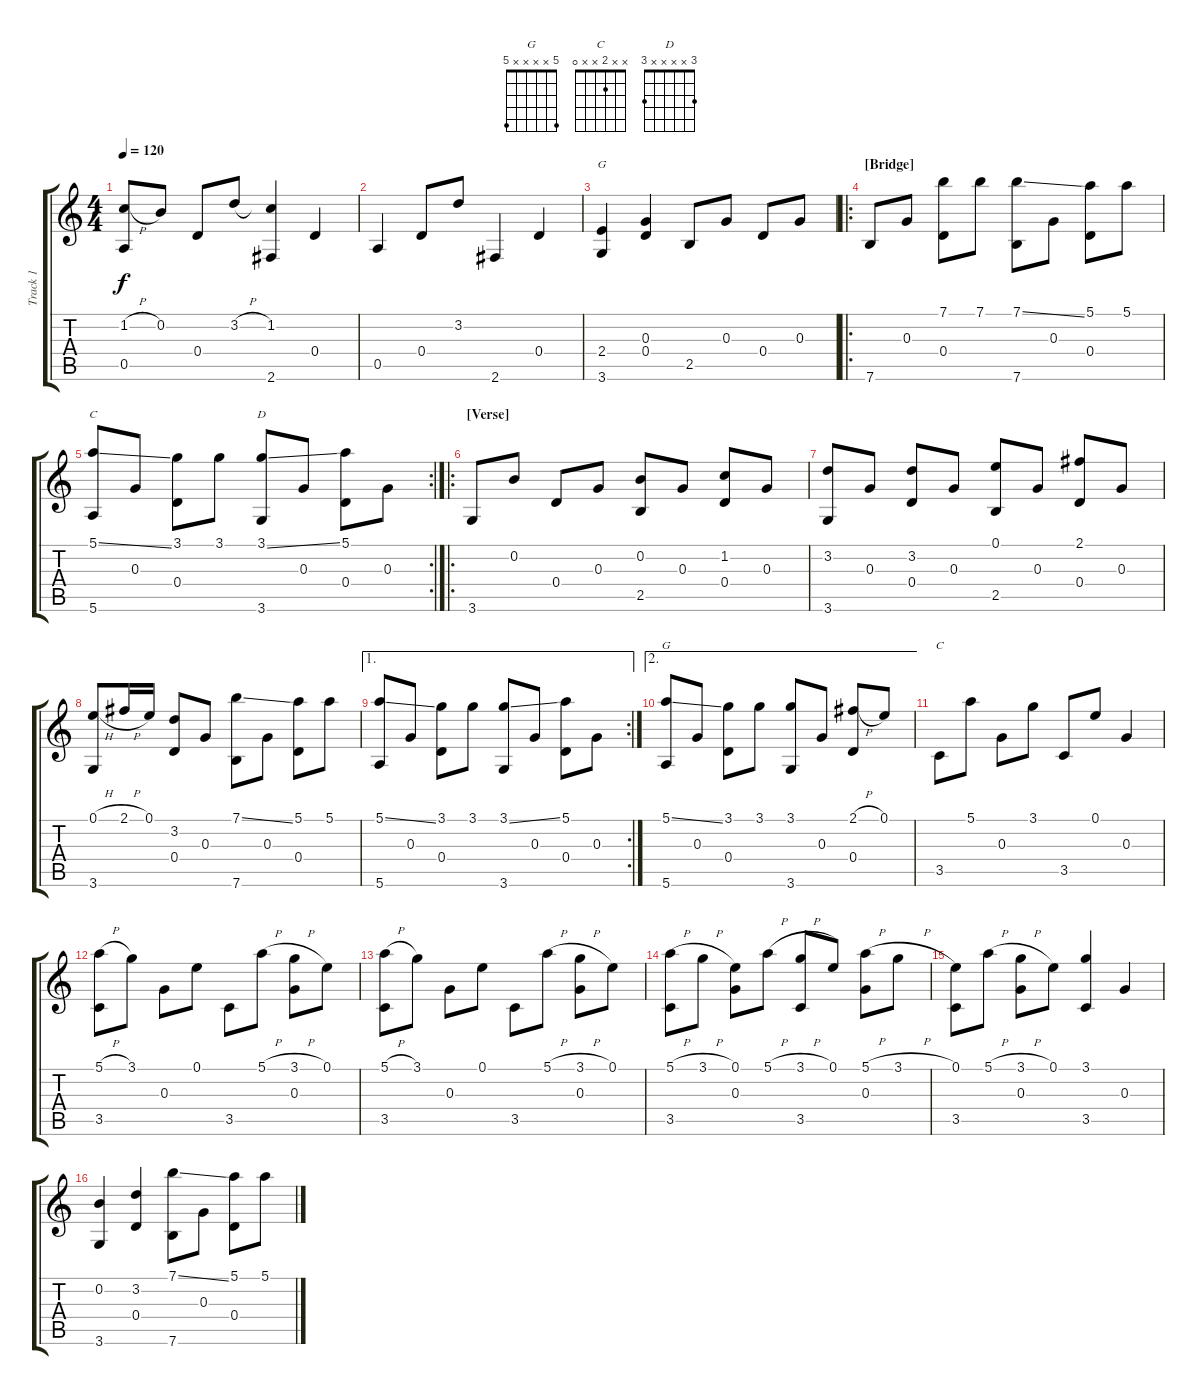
\track ("Track 1" "Track 1") {instrument acousticguitarsteel}
\staff {score tabs}
\tuning (E4 B3 G3 D3 A2 E2) {hide}
\chord ("G" x x 2 x x 0)
\chord ("C" 5 x x x x 5)
\chord ("D" 3 x x x x 3)
\chord ("G" 5 x x x x 5)
\chord ("C" x x 2 x x 0)
\ts (4 4)
\tempo 120
\clef g2
\ks c
(1.2{h} 0.5).8{dy f} 0.2.8 0.4.8 3.2{h}.8 (1.2 2.6).4 0.4.4 |
0.5.4 0.4.8 3.2.8 2.6.4 0.4.4 |
(2.4 3.6).4{ch "G"} (0.3 0.4).4 2.5.8 0.3.8 0.4.8 0.3.8 |
\ro
\section ("" "[Bridge]")
7.6.8 0.3.8 (7.1 0.4).8 7.1.8 (7.1{ss} 7.6).8 0.3.8 (5.1 0.4).8 5.1.8 |
\rc 2
(5.1{ss} 5.6).8{ch "C"} 0.3.8 (3.1 0.4).8 3.1.8 (3.1{ss} 3.6).8{ch "D"} 0.3.8 (5.1 0.4).8 0.3.8 |
\ro
\section ("" "[Verse]")
3.6.8 0.2.8 0.4.8 0.3.8 (0.2 2.5).8 0.3.8 (1.2 0.4).8 0.3.8 |
(3.2 3.6).8 0.3.8 (3.2 0.4).8 0.3.8 (0.1 2.5).8 0.3.8 (2.1 0.4).8 0.3.8 |
(0.1{h} 3.6).8 2.1{h}.16 0.1.16 (3.2 0.4).8 0.3.8 (7.1{ss} 7.6).8 0.3.8 (5.1 0.4).8 5.1.8 |
\ae 1
\rc 2
(5.1{ss} 5.6).8 0.3.8 (3.1 0.4).8 3.1.8 (3.1{ss} 3.6).8 0.3.8 (5.1 0.4).8 0.3.8 |
\ae 2
(5.1{ss} 5.6).8{ch "G"} 0.3.8 (3.1 0.4).8 3.1.8 (3.1 3.6).8 0.3.8 (2.1{h} 0.4).8 0.1.8 |
3.5.8{ch "C"} 5.1.8 0.3.8 3.1.8 3.5.8 0.1.8 0.3.4 |
(5.1{h} 3.5).8 3.1.8 0.3.8 0.1.8 3.5.8 5.1{h}.8 (3.1{h} 0.3).8 0.1.8 |
(5.1{h} 3.5).8 3.1.8 0.3.8 0.1.8 3.5.8 5.1{h}.8 (3.1{h} 0.3).8 0.1.8 |
(5.1{h} 3.5).8 3.1{h}.8 (0.1 0.3).8 5.1{h}.8 (3.1{h} 3.5).8 0.1.8 (5.1{h} 0.3).8 3.1{h}.8 |
(0.1 3.5).8 5.1{h}.8 (3.1{h} 0.3).8 0.1.8 (3.1 3.5).4 0.3.4 |
(0.2 3.6).4 (3.2 0.4).4 (7.1{ss} 7.6).8 0.3.8 (5.1 0.4).8 5.1.8
